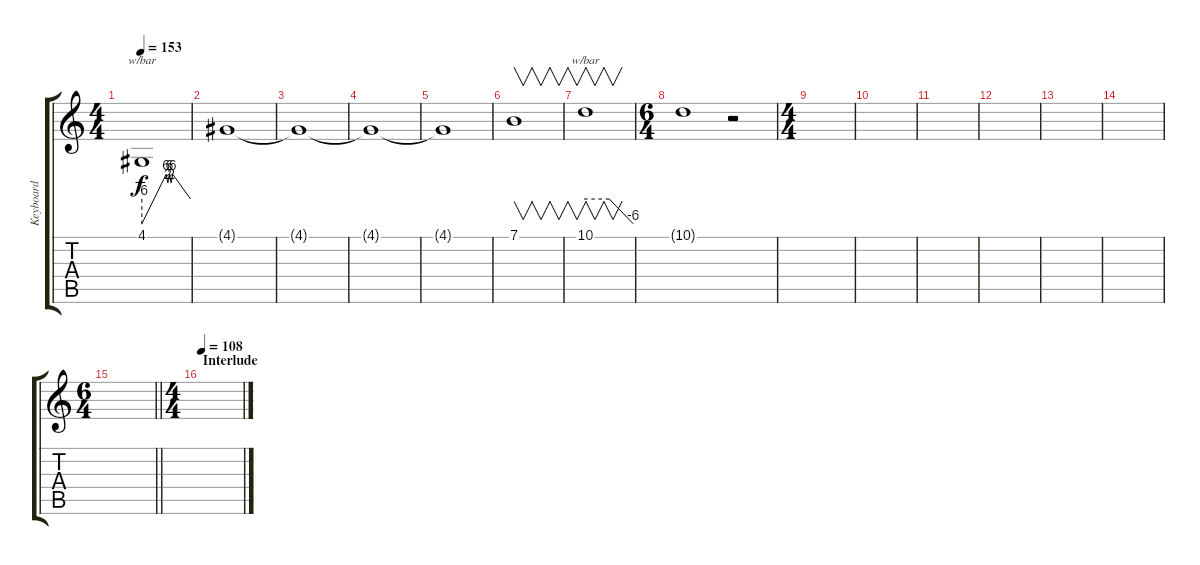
\track ("Keyboard" "Keyboard") {instrument stringensemble1}
\staff {score tabs}
\tuning (E4 B3 G3 D3 A2 D2) {hide}
\ts (4 4)
\tempo 153
\clef g2
\ks c
4.1.1{tbe (custom default 0 -24 30 24 32 8 34 24 36 8 38 24 60 0) dy f instrument lead2sawtooth} |
4.1{t}.1 |
4.1{t}.1 |
4.1{t}.1 |
4.1{t}.1 |
7.1.1{v} |
10.1.1{v tbe (custom default 0 0 30 0 60 -24)} |
\ts (6 4)
10.1{t}.1 r.2 |
\ts (4 4)
|
|
|
|
|
|
\ts (6 4)
\barLineRight lightlight
|
\ts (4 4)
\section ("" "Interlude")
\tempo 108
